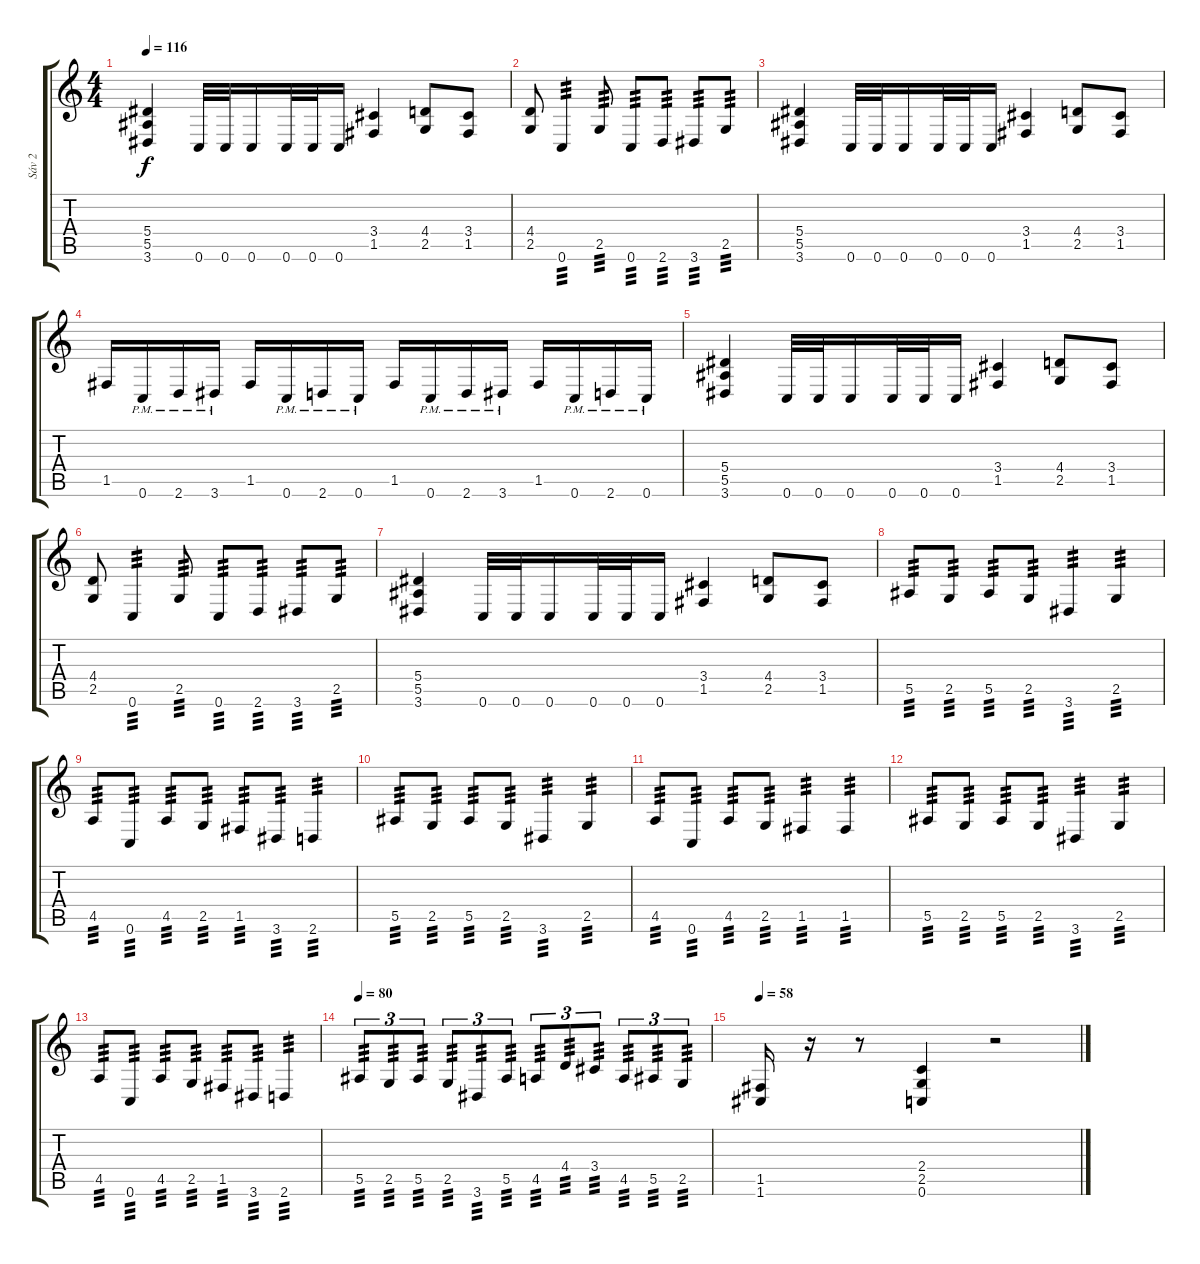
\track ("Sáv 2" "Sáv 2") {instrument overdrivenguitar}
\staff {score tabs}
\tuning (C4 G3 Eb3 Bb2 F2 C2) {hide}
\ts (4 4)
\tempo 116
\clef g2
\ks c
(5.4 5.5 3.6).4{dy f} 0.6.32 0.6.32 0.6.16 0.6.32 0.6.32 0.6.16 (3.4 1.5).4 (4.4 2.5).8 (3.4 1.5).8 |
(4.4 2.5).8 0.6.4{tp 3} 2.5.8{tp 3} 0.6.8{tp 3} 2.6.8{tp 3} 3.6.8{tp 3} 2.5.8{tp 3} |
(5.4 5.5 3.6).4 0.6.32 0.6.32 0.6.16 0.6.32 0.6.32 0.6.16 (3.4 1.5).4 (4.4 2.5).8 (3.4 1.5).8 |
1.5.16 0.6{pm}.16 2.6{pm}.16 3.6{pm}.16 1.5.16 0.6{pm}.16 2.6{pm}.16 0.6{pm}.16 1.5.16 0.6{pm}.16 2.6{pm}.16 3.6{pm}.16 1.5.16 0.6{pm}.16 2.6{pm}.16 0.6{pm}.16 |
(5.4 5.5 3.6).4 0.6.32 0.6.32 0.6.16 0.6.32 0.6.32 0.6.16 (3.4 1.5).4 (4.4 2.5).8 (3.4 1.5).8 |
(4.4 2.5).8 0.6.4{tp 3} 2.5.8{tp 3} 0.6.8{tp 3} 2.6.8{tp 3} 3.6.8{tp 3} 2.5.8{tp 3} |
(5.4 5.5 3.6).4 0.6.32 0.6.32 0.6.16 0.6.32 0.6.32 0.6.16 (3.4 1.5).4 (4.4 2.5).8 (3.4 1.5).8 |
5.5.8{tp 3} 2.5.8{tp 3} 5.5.8{tp 3} 2.5.8{tp 3} 3.6.4{tp 3} 2.5.4{tp 3} |
4.5.8{tp 3} 0.6.8{tp 3} 4.5.8{tp 3} 2.5.8{tp 3} 1.5.8{tp 3} 3.6.8{tp 3} 2.6.4{tp 3} |
5.5.8{tp 3} 2.5.8{tp 3} 5.5.8{tp 3} 2.5.8{tp 3} 3.6.4{tp 3} 2.5.4{tp 3} |
4.5.8{tp 3} 0.6.8{tp 3} 4.5.8{tp 3} 2.5.8{tp 3} 1.5.4{tp 3} 1.5.4{tp 3} |
5.5.8{tp 3} 2.5.8{tp 3} 5.5.8{tp 3} 2.5.8{tp 3} 3.6.4{tp 3} 2.5.4{tp 3} |
4.5.8{tp 3} 0.6.8{tp 3} 4.5.8{tp 3} 2.5.8{tp 3} 1.5.8{tp 3} 3.6.8{tp 3} 2.6.4{tp 3} |
\tempo 80
5.5.8{tu (3 2) tp 3} 2.5.8{tu (3 2) tp 3} 5.5.8{tu (3 2) tp 3} 2.5.8{tu (3 2) tp 3} 3.6.8{tu (3 2) tp 3} 5.5.8{tu (3 2) tp 3} 4.5.8{tu (3 2) tp 3} 4.4.8{tu (3 2) tp 3} 3.4.8{tu (3 2) tp 3} 4.5.8{tu (3 2) tp 3} 5.5.8{tu (3 2) tp 3} 2.5.8{tu (3 2) tp 3} |
\tempo 58
(1.5 1.6).16 r.16 r.8 (2.4 2.5 0.6).4 r.2
